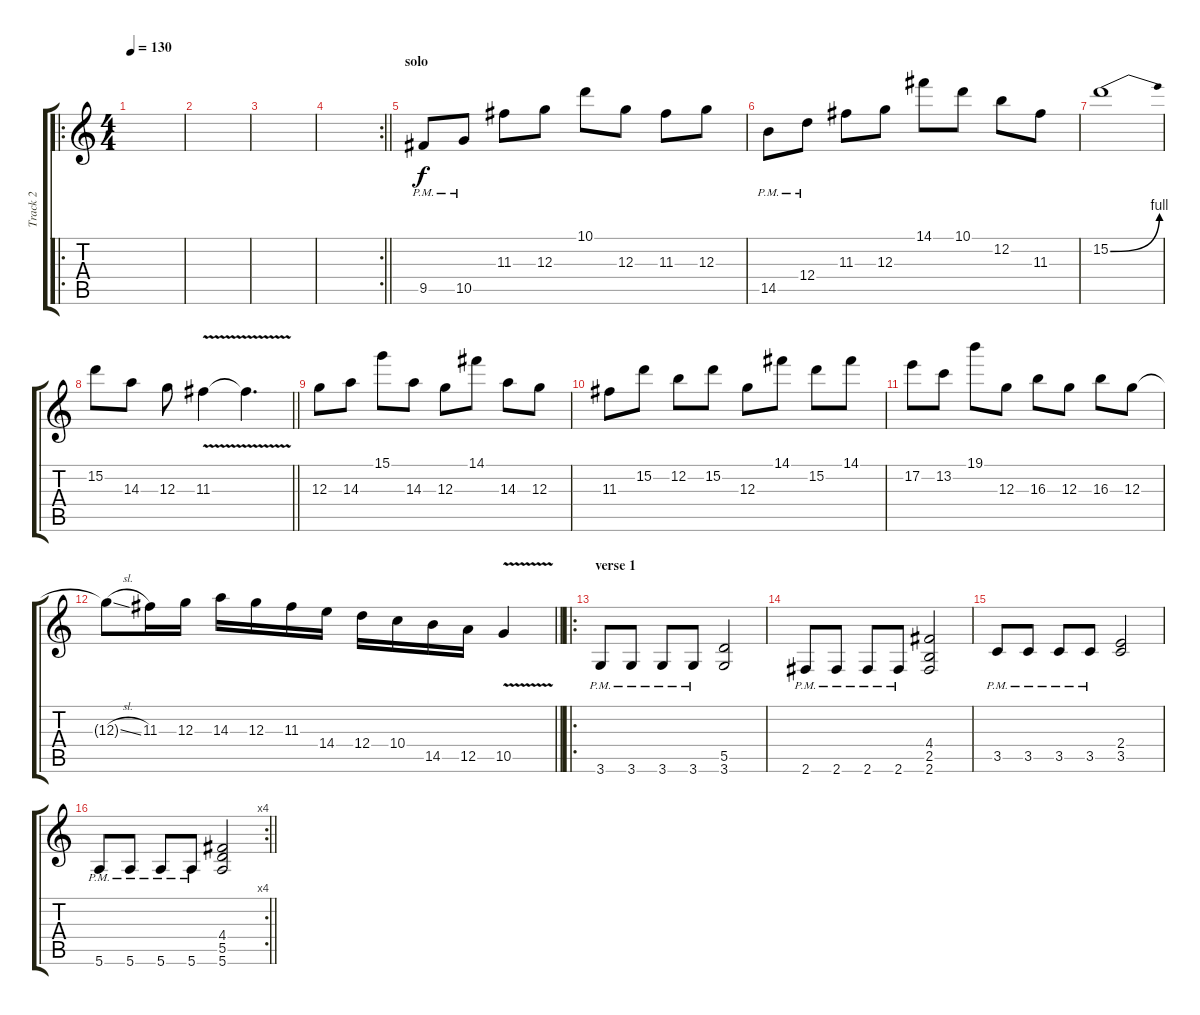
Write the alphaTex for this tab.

\track ("Track 2" "Track 2") {instrument distortionguitar}
\staff {score tabs}
\tuning (E4 B3 G3 D3 A2 E2) {hide}
\ro
\ts (4 4)
\tempo 130
\clef g2
\ks c
|
|
|
\rc 2
\barLineRight lightlight
|
\section ("" "solo")
9.5{pm}.8 10.5{pm}.8 11.3.8 12.3.8 10.1.8 12.3.8 11.3.8 12.3.8 |
14.5{pm}.8 12.4{pm}.8 11.3.8 12.3.8 14.1.8 10.1.8 12.2.8 11.3.8 |
15.2{be (bend 0 0 60 4)}.1 |
\barLineRight lightlight
15.2.8 14.3.8 12.3.8 11.3{v}.4 11.3{t}.4{d} |
12.3.8 14.3.8 15.1.8 14.3.8 12.3.8 14.1.8 14.3.8 12.3.8 |
11.3.8 15.2.8 12.2.8 15.2.8 12.3.8 14.1.8 15.2.8 14.1.8 |
17.2.8 13.2.8 19.1.8 12.3.8 16.3.8 12.3.8 16.3.8 12.3.8 |
\barLineRight lightlight
12.3{sl t}.8 11.3.16 12.3.16 14.3.16 12.3.16 11.3.16 14.4.16 12.4.16 10.4.16 14.5.16 12.5.16 10.5{v}.4 |
\ro
\section ("" "verse 1")
3.6{pm}.8 3.6{pm}.8 3.6{pm}.8 3.6{pm}.8 (5.5 3.6).2 |
2.6{pm}.8 2.6{pm}.8 2.6{pm}.8 2.6{pm}.8 (4.4 2.5 2.6).2 |
3.5{pm}.8 3.5{pm}.8 3.5{pm}.8 3.5{pm}.8 (2.4 3.5).2 |
\rc 4
\barLineRight lightlight
5.6{pm}.8 5.6{pm}.8 5.6{pm}.8 5.6{pm}.8 (4.4 5.5 5.6).2
